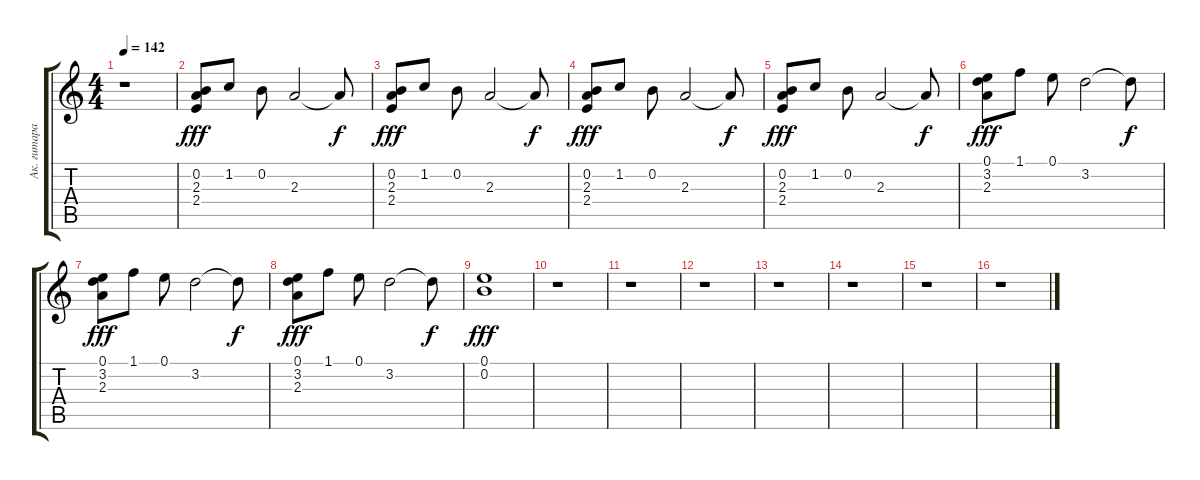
\track ("Ак. гитара" "Ак. гитара") {instrument acousticguitarsteel}
\staff {score tabs}
\tuning (E4 B3 G3 D3 A2 E2) {hide}
\ts (4 4)
\tempo 142
\clef g2
\ks c
r.1{dy f} |
(0.2 2.3 2.4).8{dy fff} 1.2.8 0.2.8 2.3.2 2.3{t}.8{dy f} |
(0.2 2.3 2.4).8{dy fff} 1.2.8 0.2.8 2.3.2 2.3{t}.8{dy f} |
(0.2 2.3 2.4).8{dy fff} 1.2.8 0.2.8 2.3.2 2.3{t}.8{dy f} |
(0.2 2.3 2.4).8{dy fff} 1.2.8 0.2.8 2.3.2 2.3{t}.8{dy f} |
(0.1 3.2 2.3).8{dy fff} 1.1.8 0.1.8 3.2.2 3.2{t}.8{dy f} |
(0.1 3.2 2.3).8{dy fff} 1.1.8 0.1.8 3.2.2 3.2{t}.8{dy f} |
(0.1 3.2 2.3).8{dy fff} 1.1.8 0.1.8 3.2.2 3.2{t}.8{dy f} |
(0.1 0.2).1{dy fff} |
r.1 |
r.1 |
r.1 |
r.1 |
r.1 |
r.1 |
r.1
